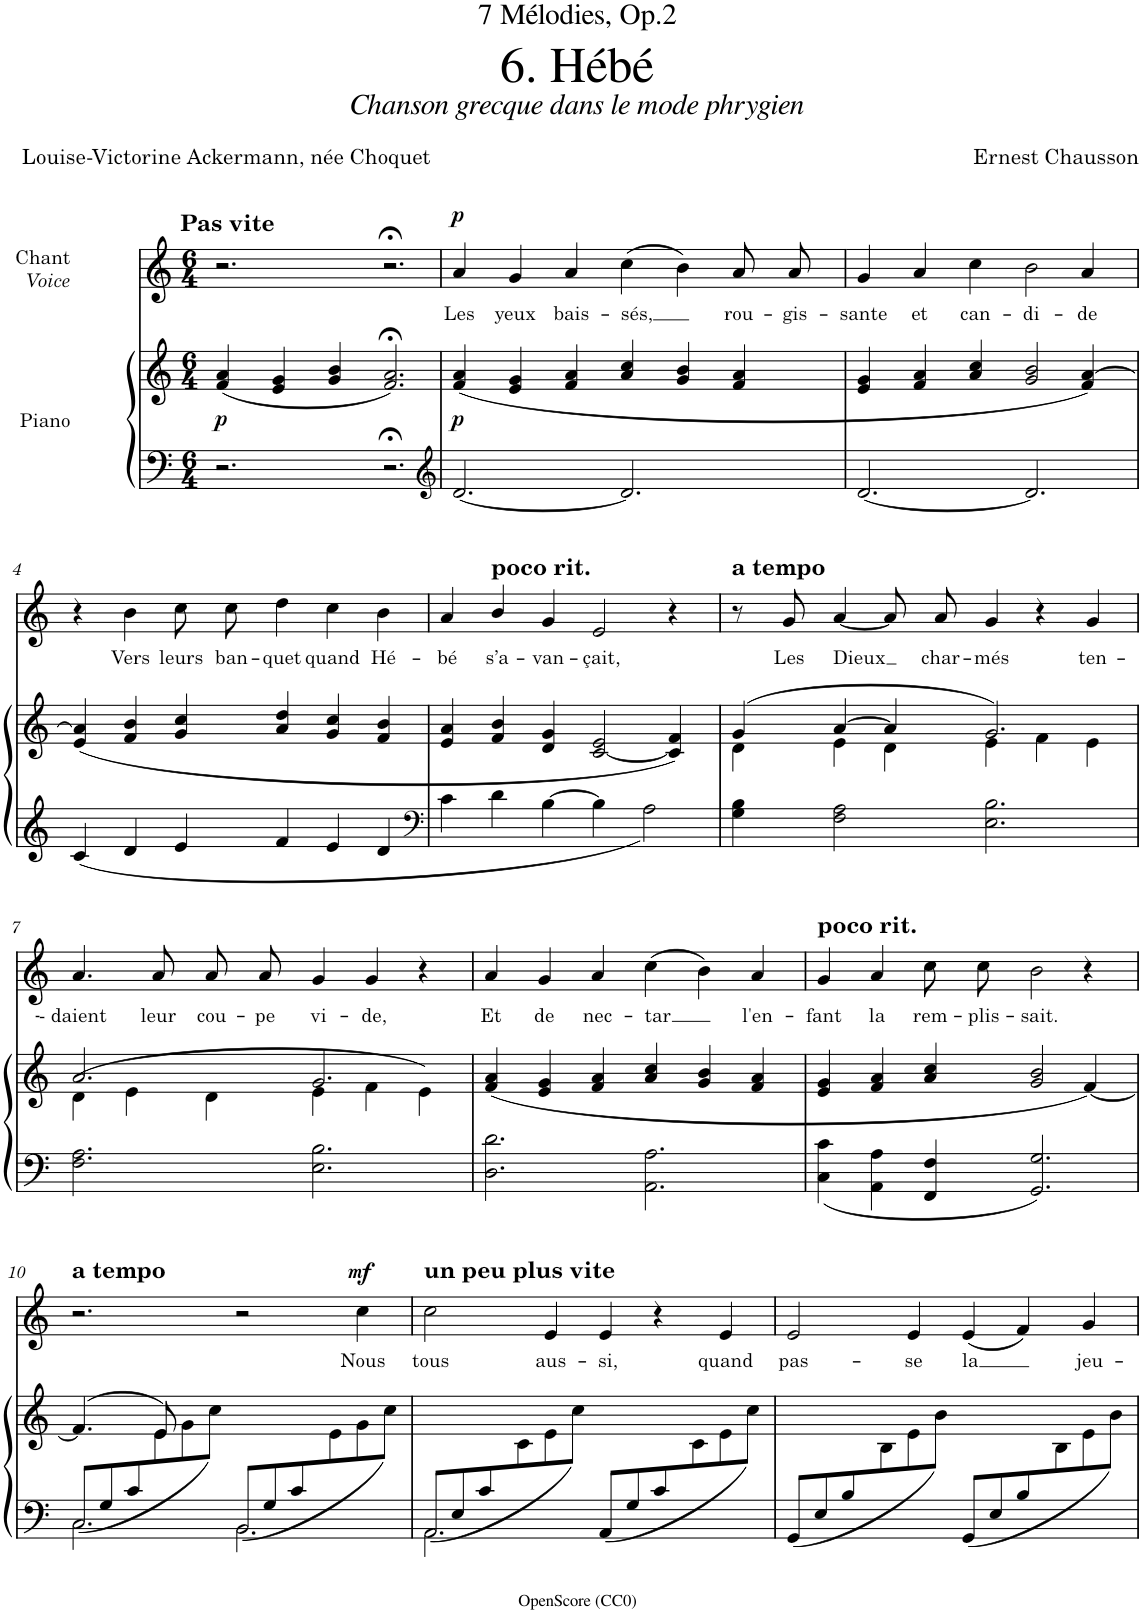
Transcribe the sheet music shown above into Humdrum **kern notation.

**kern	**kern	**dynam	**kern	**text	**dynam
*part2	*part2	*part2	*part1	*part1	*part1
*staff3	*staff2	*staff2/3	*staff1	*staff1	*staff1
*I"Piano	*	*	*I"Chant Voice	*	*
*I'Pno	*	*	*	*	*
*clefF4	*clefG2	*	*clefG2	*	*
*k[]	*k[]	*	*k[]	*	*
*M6/4	*M6/4	*	*M6/4	*	*
=1	=1	=1	=1	=1	=1
!	!	!	!LO:TX:a:B:t=Pas vite	!	!
!	!	!LO:DY:b	!	!	!
2.r	(4f/ 4a/	p	2.r	.	.
.	4e/ 4g/	.	.	.	.
.	4g/ 4b/	.	.	.	.
2.r;<	2.f/;< 2.a/;<)	.	2.r;<	.	.
=2	=2	=2	=2	=2	=2
*clefG2	*	*	*	*	*
!	!	!LO:DY:b	!	!LO:LY:b	!LO:DY:a
[2.d/	(<4f/ 4a/	p	4a/	Les	p
!	!	!	!	!LO:LY:b	!
.	4e/ 4g/	.	4g/	yeux	.
!	!	!	!	!LO:LY:b	!
.	4f/ 4a/	.	4a/	bais-	.
!	!	!	!	!LO:LY:b	!
2.d/]	4a/ 4cc/	.	(4cc\	-sés,	.
.	4g/ 4b/	.	4b\)	.	.
!	!	!	!	!LO:LY:b	!
.	4f/ 4a/	.	8a/L	rou-	.
!	!	!	!	!LO:LY:b	!
.	.	.	8a/J	-gis-	.
=3	=3	=3	=3	=3	=3
!	!	!	!	!LO:LY:b	!
[2.d/	4e/ 4g/	.	4g/	-sante	.
!	!	!	!	!LO:LY:b	!
.	4f/ 4a/	.	4a/	et	.
!	!	!	!	!LO:LY:b	!
.	4a/ 4cc/	.	4cc\	can-	.
!	!	!	!	!LO:LY:b	!
2.d/]	2g/ 2b/	.	2b\	-di-	.
!	!	!	!	!LO:LY:b	!
.	4f/ [4a/)	.	4a/	-de	.
!!LO:LB:g=z
=4	=4	=4	=4	=4	=4
4c/	(4e/ 4a/]	.	4r	.	.
!	!	!	!	!LO:LY:b	!
4d/	4f/ 4b/	.	4b\	Vers	.
!	!	!	!	!LO:LY:b	!
4e/	4g/ 4cc/	.	8cc\L	leurs	.
!	!	!	!	!LO:LY:b	!
.	.	.	8cc\J	ban-	.
!	!	!	!	!LO:LY:b	!
4f/	4a/ 4dd/	.	4dd\	-quet	.
!	!	!	!	!LO:LY:b	!
4e/	4g/ 4cc/	.	4cc\	quand	.
!	!	!	!	!LO:LY:b	!
4d/	4f/ 4b/	.	4b\	Hé-	.
=5	=5	=5	=5	=5	=5
*clefF4	*	*	*	*	*
!	!	!	!	!LO:LY:b	!
4c\	4e/ 4a/	.	4a/	-bé	.
!	!	!	!LO:TX:a:B:t=poco rit.	!	!
!	!	!	!	!LO:LY:b	!
4d\	4f/ 4b/	.	4b/	s’a-	.
!	!	!	!	!LO:LY:b	!
[4B\	4d/ 4g/	.	4g/	-van-	.
!	!	!	!	!LO:LY:b	!
4B\]	[2c/ 2e/	.	2e/	-çait,	.
2A\	.	.	.	.	.
.	4c/] 4f/)	.	4r	.	.
=6	=6	=6	=6	=6	=6
*	*^	*	*	*	*
!	!	!	!	!LO:TX:a:B:t=a tempo	!	!
4G\ 4B\	(4g/	4d\	.	8r	.	.
!	!	!	!	!	!LO:LY:b	!
.	.	.	.	8g/	Les	.
!	!	!	!	!	!LO:LY:b	!
2F\ 2A\	[4a/	4e\	.	[4a/	Dieux	.
.	4a/]	4d\	.	8a/L]	.	.
!	!	!	!	!	!LO:LY:b	!
.	.	.	.	8a/J	char-	.
!	!	!	!	!	!LO:LY:b	!
2.E\ 2.B\	2.g/)	4e\	.	4g/	-més	.
.	.	4f\	.	4r	.	.
!	!	!	!	!	!LO:LY:b	!
.	.	4e\	.	4g/	ten-	.
!!LO:LB:g=z
=7	=7	=7	=7	=7	=7	=7
!	!	!	!	!	!LO:LY:b	!
2.F\ 2.A\	2.a/	(>4d\	.	4.a/	-- daient	.
.	.	4e\	.	.	.	.
!	!	!	!	!	!LO:LY:b	!
.	.	.	.	8a/L	leur	.
!	!	!	!	!	!LO:LY:b	!
.	.	4d\	.	8a/	cou-	.
!	!	!	!	!	!LO:LY:b	!
.	.	.	.	8a/J	-pe	.
!	!	!	!	!	!LO:LY:b	!
2.E\ 2.B\	2.g/	4e\	.	4g/	vi-	.
!	!	!	!	!	!LO:LY:b	!
.	.	4f\	.	4g/	-de,	.
.	.	4e\)	.	4r	.	.
=8	=8	=8	=8	=8	=8	=8
!	!	!	!	!	!LO:LY:b	!
*	*v	*v	*	*	*	*
2.D\ 2.d\	(4f/ 4a/	.	4a/	Et	.
!	!	!	!	!LO:LY:b	!
.	4e/ 4g/	.	4g/	de	.
!	!	!	!	!LO:LY:b	!
.	4f/ 4a/	.	4a/	nec-	.
!	!	!	!	!LO:LY:b	!
2.AA\ 2.A\	4a/ 4cc/	.	(4cc\	-tar	.
.	4g/ 4b/	.	4b\)	.	.
!	!	!	!	!LO:LY:b	!
.	4f/ 4a/	.	4a/	l'en-	.
=9	=9	=9	=9	=9	=9
!	!	!	!LO:TX:a:B:t=poco rit.	!	!
!	!	!	!	!LO:LY:b	!
4C\ 4c\	4e/ 4g/	.	4g/	-fant	.
!	!	!	!	!LO:LY:b	!
4AA\ 4A\	4f/ 4a/	.	4a/	la	.
!	!	!	!	!LO:LY:b	!
4FF/ 4F/	4a/ 4cc/	.	8cc\L	rem-	.
!	!	!	!	!LO:LY:b	!
.	.	.	8cc\J	-plis-	.
!	!	!	!	!LO:LY:b	!
2.GG/ 2.G/	2g/ 2b/	.	2b\	-sait.	.
.	[4f/)	.	4r	.	.
!!LO:LB:g=z
=10	=10	=10	=10	=10	=10
*^	*^	*	*	*	*
!	!	!	!	!	!LO:TX:a:B:t=a tempo	!	!
(<8C/L	2.C\	(>4.f/]	4.ryy	.	2.r	.	.
8G/	.	.	.	.	.	.	.
8c/	.	.	.	.	.	.	.
4.ryy	.	8e/)	8e\	.	.	.	.
.	.	1ryy	8g\	.	.	.	.
.	.	.	8cc\J)	.	.	.	.
(<8BB/L	2.BB\	.	4.ryy	.	2r	.	.
8G/	.	.	.	.	.	.	.
8c/	.	.	.	.	.	.	.
4.ryy	.	.	8e\	.	.	.	.
!	!	!	!	!	!	!LO:LY:b	!LO:DY:a
.	.	.	8g\	.	4cc\	Nous	mf
.	.	.	8cc\J)	.	.	.	.
=11	=11	=11	=11	=11	=11	=11	=11
!	!	!	!	!	!LO:TX:a:B:t=un peu plus vite	!	!
!	!	!	!	!	!	!LO:LY:b	!
(<8AA/L	2.AA\	1.ryy	4.ryy	.	2cc\	tous	.
8E/	.	.	.	.	.	.	.
8c/	.	.	.	.	.	.	.
4.ryy	.	.	8c\	.	.	.	.
!	!	!	!	!	!	!LO:LY:b	!
.	.	.	8e\	.	4e/	aus-	.
.	.	.	8cc\J)	.	.	.	.
!	!	!	!	!	!	!LO:LY:b	!
(<8AA/L	2.ryy	.	4.ryy	.	4e/	-si,	.
8G/	.	.	.	.	.	.	.
8c/	.	.	.	.	4r	.	.
4.ryy	.	.	8c\	.	.	.	.
!	!	!	!	!	!	!LO:LY:b	!
.	.	.	8e\	.	4e/	quand	.
.	.	.	8cc\J)	.	.	.	.
=12	=12	=12	=12	=12	=12	=12	=12
!	!	!	!	!	!	!LO:LY:b	!
*	*	*v	*v	*	*	*	*
(<8GG/L	1.ryy	4.ryy	.	2e/	pas-	.
8E/	.	.	.	.	.	.
8B/	.	.	.	.	.	.
4.ryy	.	8B\	.	.	.	.
!	!	!	!	!	!LO:LY:b	!
.	.	8e\	.	4e/	-se	.
.	.	8b\J)	.	.	.	.
!	!	!	!	!	!LO:LY:b	!
(<8GG/L	.	4.ryy	.	(4e/	la	.
8E/	.	.	.	.	.	.
8B/	.	.	.	4f/)	.	.
4.ryy	.	8B\	.	.	.	.
!	!	!	!	!	!LO:LY:b	!
.	.	8e\	.	4g/	jeu-	.
.	.	8b\J)	.	.	.	.
*v	*v	*	*	*	*	*
=	=	=	=	=	=
*-	*-	*-	*-	*-	*-
